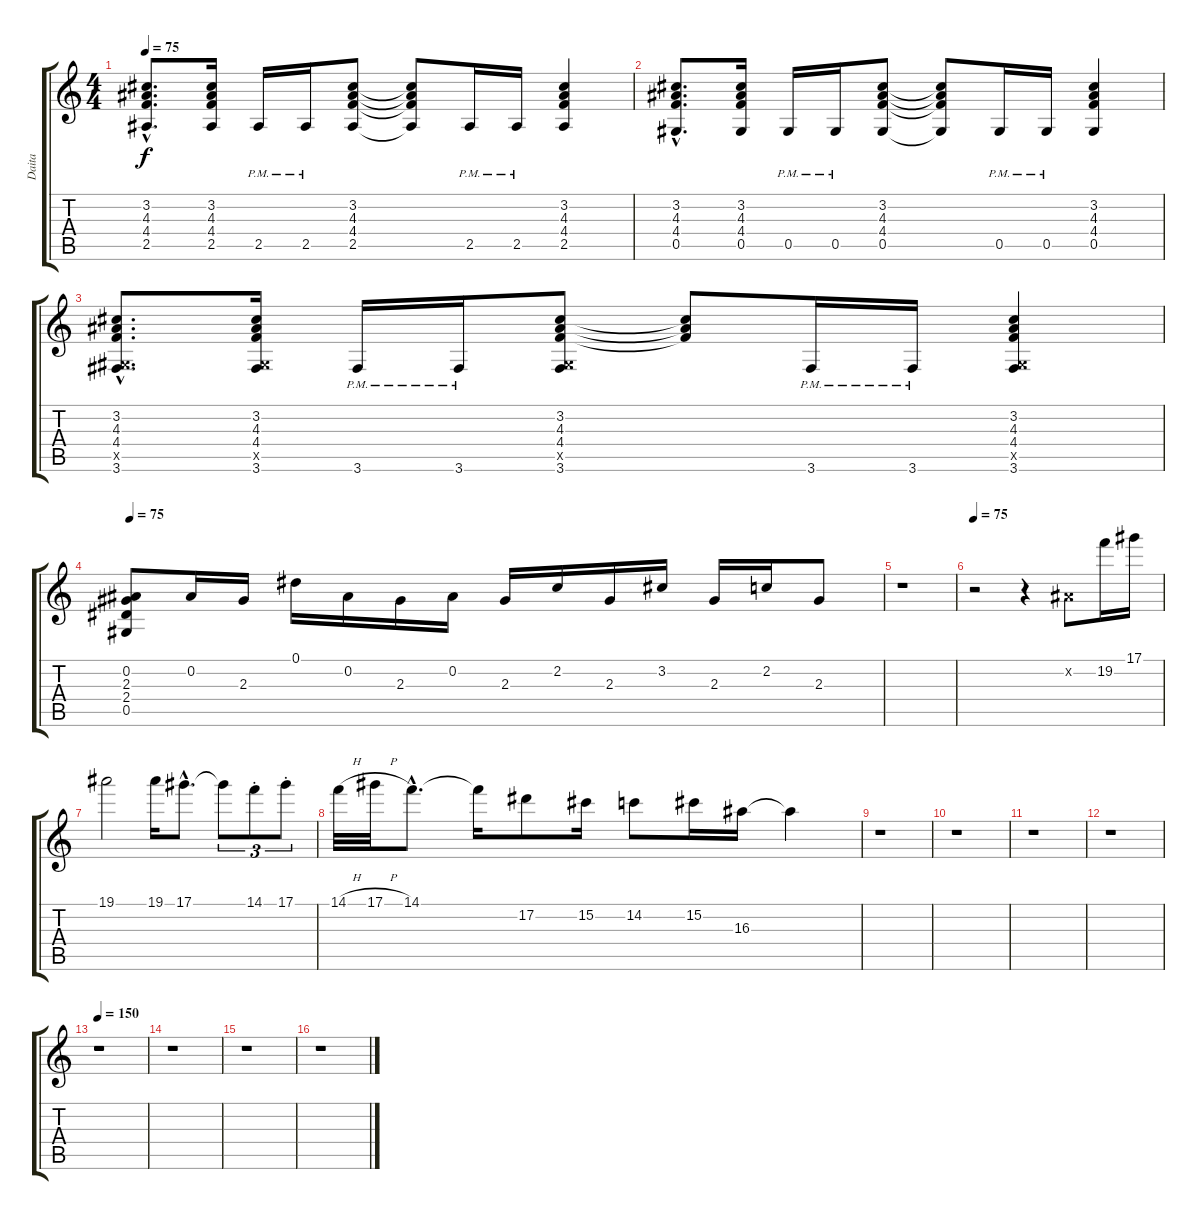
\track ("Daita" "Daita") {instrument distortionguitar}
\staff {score tabs}
\tuning (Eb4 Bb3 Gb3 Db3 Ab2 Eb2) {hide}
\ts (4 4)
\tempo 75
\clef g2
\ks c
(3.2{hac} 4.3{hac} 4.4{hac} 2.5{hac}).8{d dy f instrument distortionguitar} (3.2 4.3 4.4 2.5).16 2.5{pm}.16 2.5{pm}.16 (3.2 4.3 4.4 2.5).8 (3.2{t} 4.3{t} 4.4{t} 2.5{t}).8 2.5{pm}.16 2.5{pm}.16 (3.2 4.3 4.4 2.5).4 |
(3.2{hac} 4.3{hac} 4.4{hac} 0.5{hac}).8{d} (3.2 4.3 4.4 0.5).16 0.5{pm}.16 0.5{pm}.16 (3.2 4.3 4.4 0.5).8 (3.2{t} 4.3{t} 4.4{t} 0.5{t}).8 0.5{pm}.16 0.5{pm}.16 (3.2 4.3 4.4 0.5).4 |
(3.2{hac} 4.3{hac} 4.4{hac} 0.5{hac x} 3.6{hac}).8{d} (3.2 4.3 4.4 0.5{x} 3.6).16 3.6{pm}.16 3.6{pm}.16 (3.2 4.3 4.4 0.5{x} 3.6).8 (3.2{t} 4.3{t} 4.4{t}).8 3.6{pm}.16 3.6{pm}.16 (3.2 4.3 4.4 0.5{x} 3.6).4 |
\tempo 75
(0.2 2.3 2.4 0.5).8{instrument electricguitarclean} 0.2.16 2.3.16 0.1.16 0.2.16 2.3.16 0.2.16 2.3.16 2.2.16 2.3.16 3.2.16 2.3.16 2.2.16 2.3.8 |
r.1 |
\tempo 75
r.2{instrument distortionguitar} r.4 0.2{x}.8 19.2.16 17.1.16 |
19.1.2 19.1.16 17.1{hac}.8{d} 17.1{t}.8{tu (3 2)} 14.1{st}.8{tu (3 2)} 17.1{st}.8{tu (3 2)} |
14.1{h}.32 17.1{h}.32 14.1{hac}.8{d} 14.1{t}.16 17.2.8 15.2.16 14.2.8 15.2.16 16.3.16 16.3{t}.4 |
r.1 |
r.1 |
r.1 |
r.1 |
\tempo 150
r.1 |
r.1 |
r.1 |
r.1
